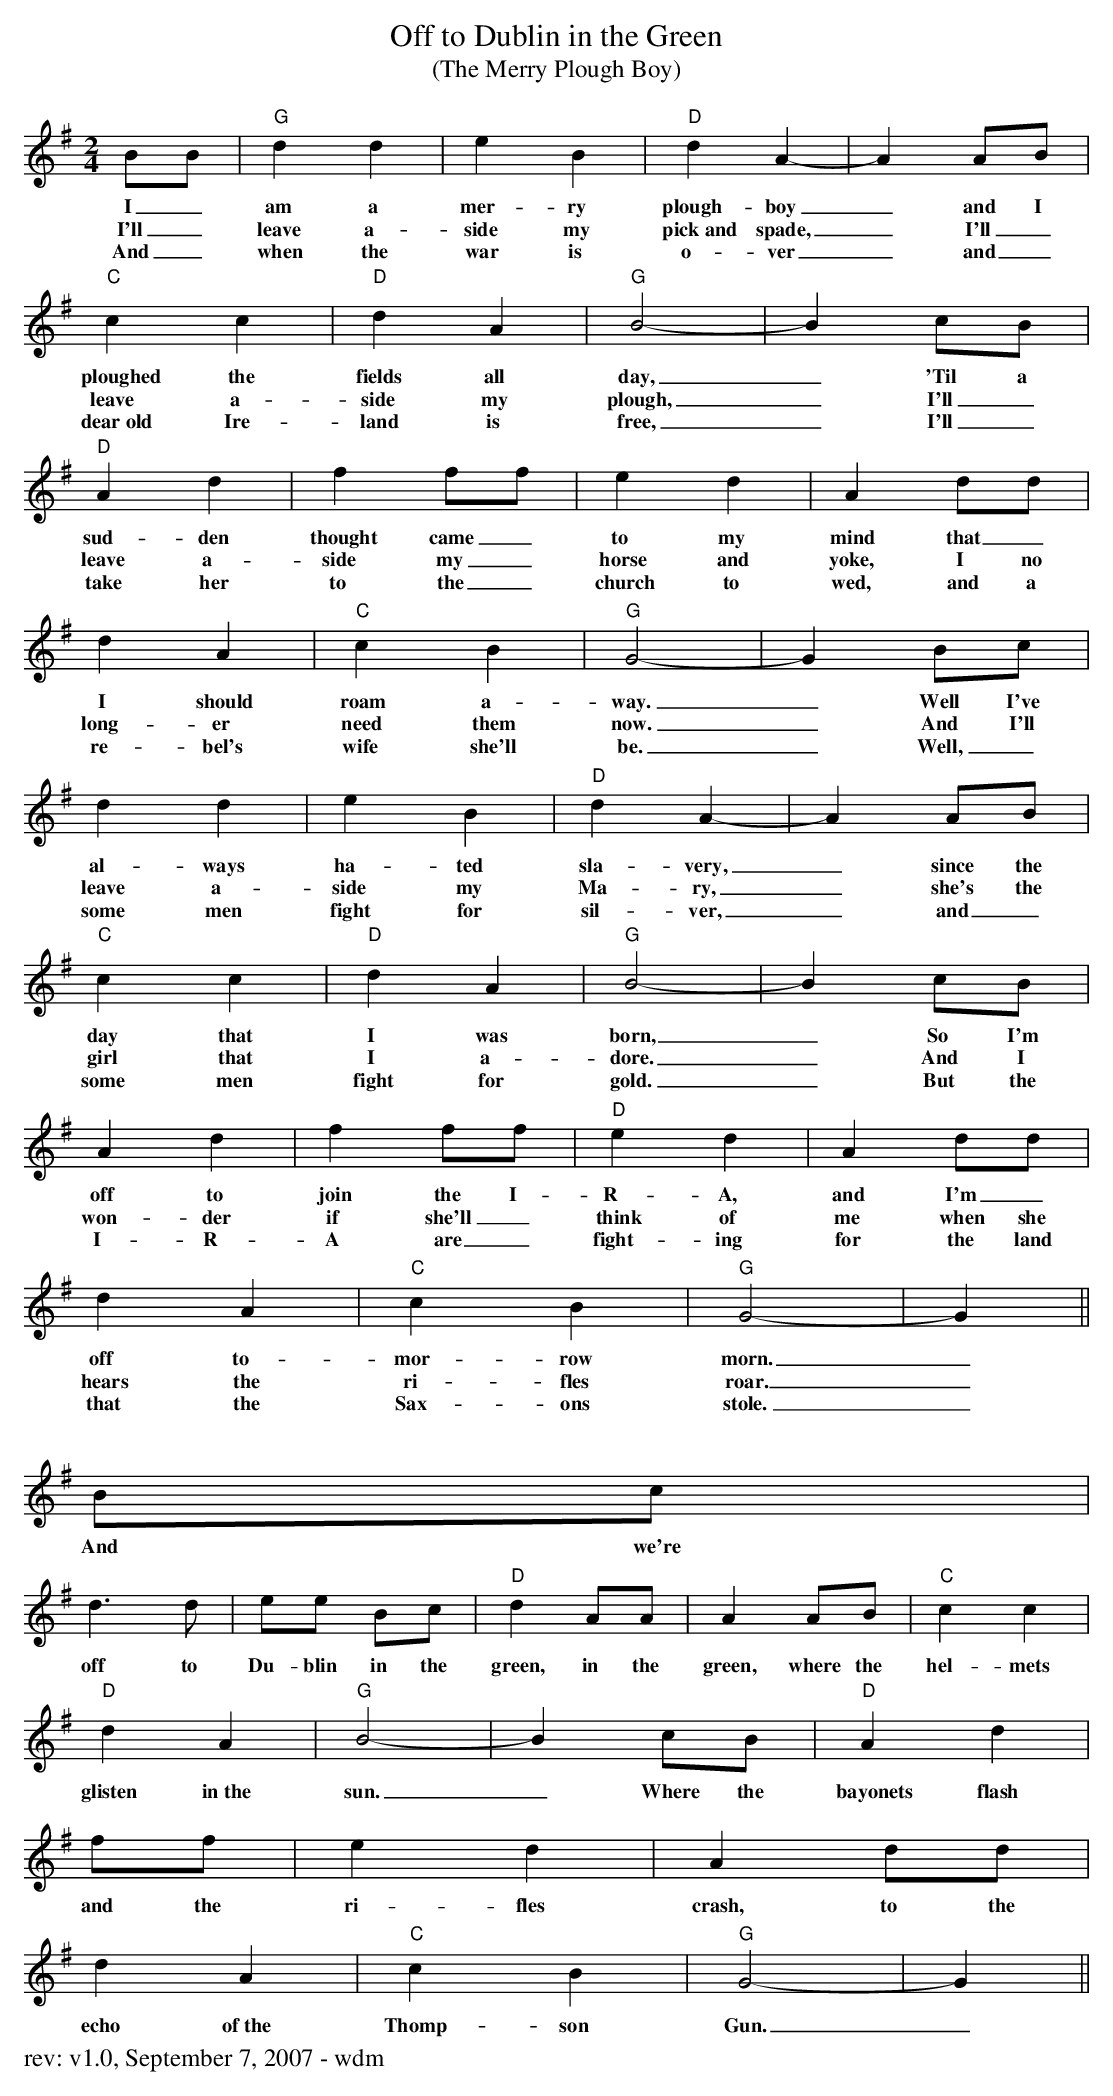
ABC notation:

X:1
T: Off to Dublin in the Green
T: (The Merry Plough Boy)
M: 2/4
L: 1/8
K: Gmaj
BB | \
w:I_
w:I'll_
w:And_
"G"d2d2 | e2 B2 | "D"d2 A2- | A2 AB |
w:am a mer-ry plough-boy_ and I
w:leave a-side my pick~and spade,_ I'll_
w:when the war is o-ver_ and_
"C"c2c2 | "D"d2A2 | "G"B4- | B2 cB |
w:ploughed the fields all day,_ 'Til a
w:leave a-side my plough,_ I'll_
w:dear~old Ire-land is free,_ I'll_
"D"A2d2 | f2 ff | e2 d2 | A2 dd |
w:sud-den thought came_ to my mind that_
w:leave a-side my_ horse and yoke, I no
w:take her to the_ church to wed, and a
d2A2 | "C"c2B2 | "G"G4-| G2 Bc |
w:I should roam a-way._ Well I've
w:long-er need them now._ And I'll
w:re-bel's wife she'll be._ Well,_
d2d2 | e2 B2 | "D"d2 A2- | A2 AB |
w:al-ways ha-ted sla-very,_ since the
w:leave a-side my Ma-ry,_ she's the
w:some men fight for sil-ver,_ and_
"C"c2c2 | "D"d2A2 | "G"B4- | B2 cB |
w:day that I was born,_ So I'm
w:girl that I a-dore._ And I
w:some men fight for gold._ But the
A2d2 | f2 ff | "D"e2 d2 | A2 dd |
w:off to join the I-R-A, and I'm_
w:won-der if she'll_ think of me when she
w:I-R-A are_ fight-ing for the land
d2A2 | "C"c2B2 | "G"G4-| G2 ||
w:off to-mor-row morn._
w:hears the ri-fles roar._
w:that the Sax-ons stole._
Bc |
w:And we're
d2>d2 | ee Bc | "D"d2 AA | A2 AB | "C"c2c2 |
w:off to Du-blin in the green, in the green, where the hel-mets
"D"d2A2 | "G"B4- | B2 cB | "D"A2d2 |
w:glisten in~the sun._ Where the bayonets flash
 ff | e2d2 | A2 dd |
w:and the ri-fles crash, to the
d2 A2 | "C"c2 B2 | "G"G4-|G2 ||
w:echo of~the Thomp-son Gun._
